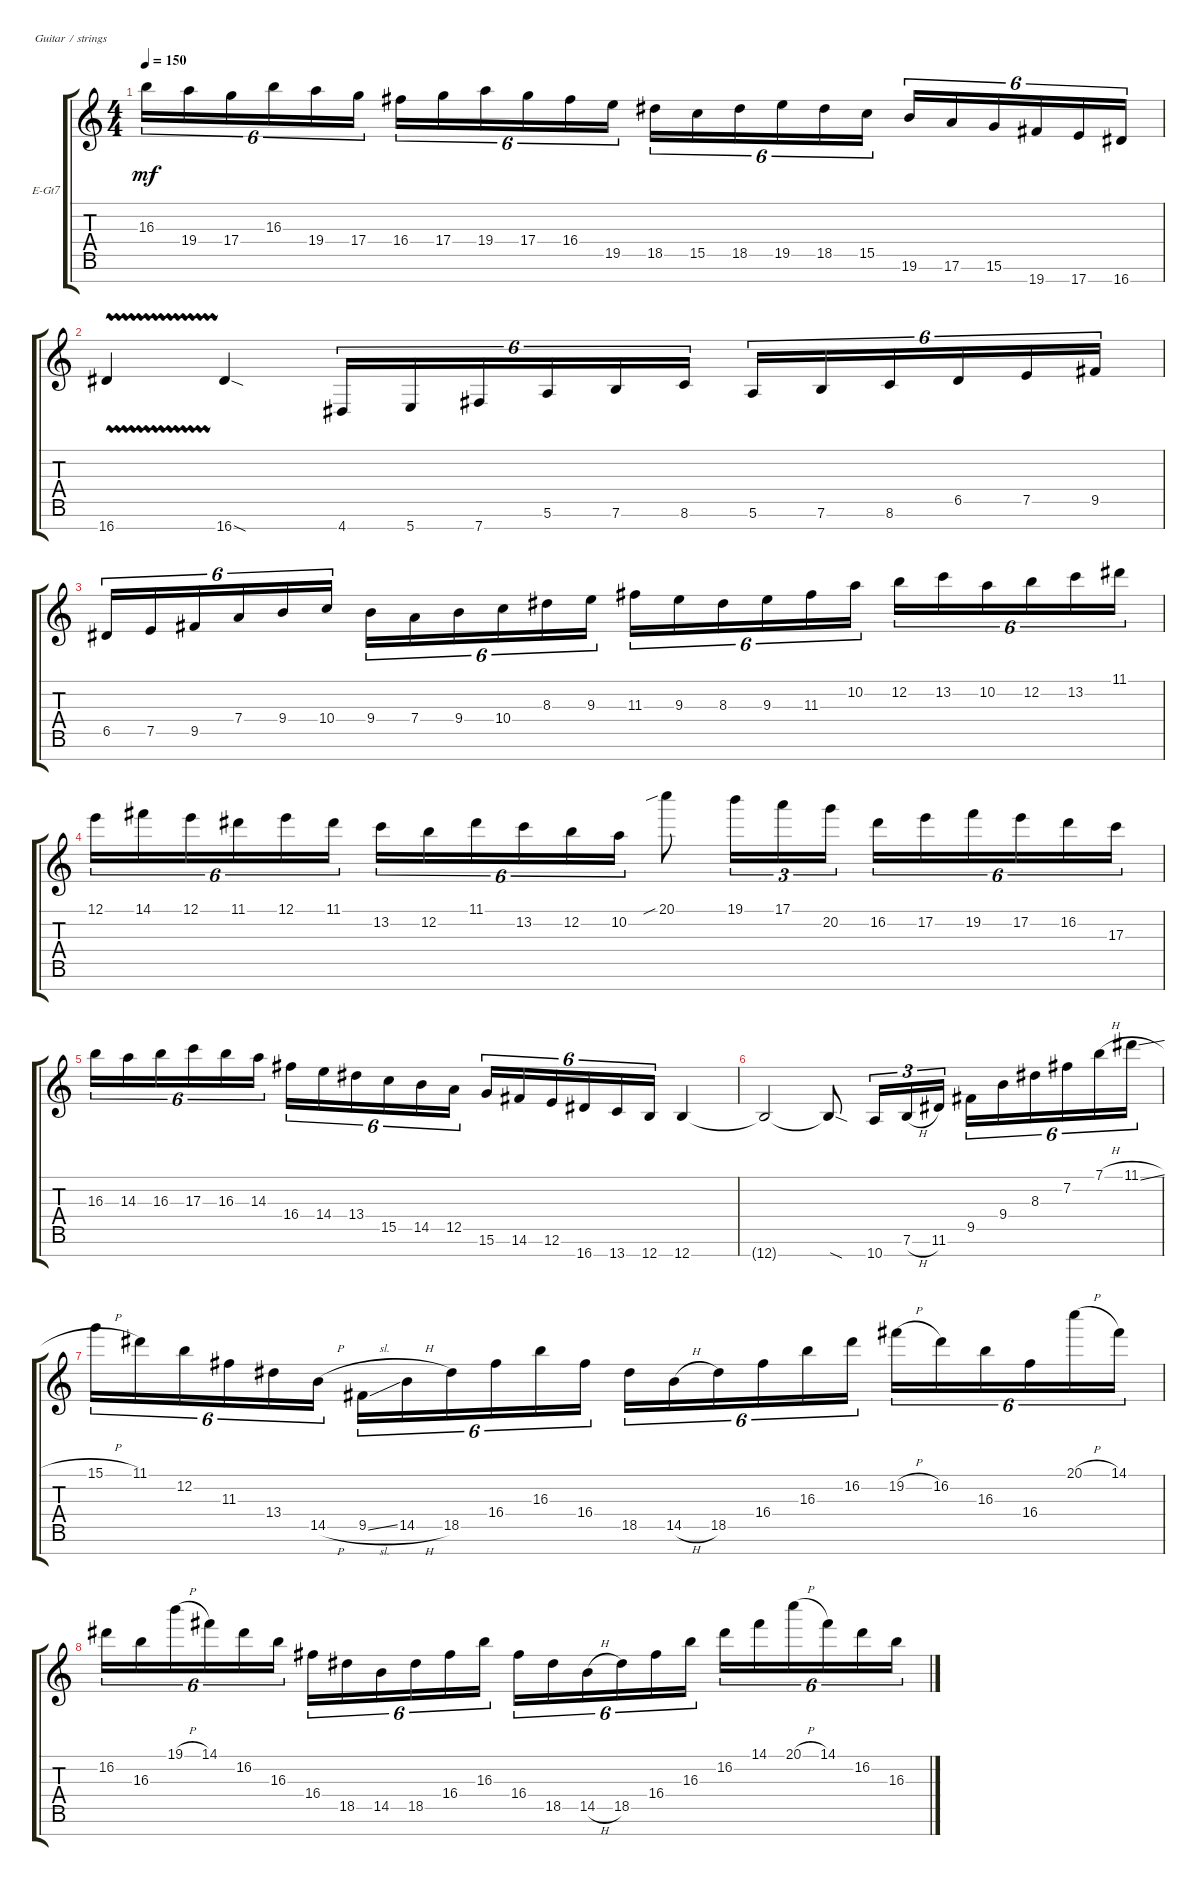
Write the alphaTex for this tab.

\defaultSystemsLayout 4
\bracketExtendMode groupsimilarinstruments
\firstSystemTrackNameOrientation horizontal
\otherSystemsTrackNameOrientation horizontal
\track ("Lead Guitar" "E-Gt7") {instrument distortionguitar}
\staff {score tabs}
\tuning (E4 B3 G3 D3 A2 E2 B1)
\ts (4 4)
\tempo 150
\clef g2
\ks c
16.3.16{tu (6 4) dy mf} 19.4.16{tu (6 4)} 17.4.16{tu (6 4)} 16.3.16{tu (6 4)} 19.4.16{tu (6 4)} 17.4.16{tu (6 4)} 16.4.16{tu (6 4)} 17.4.16{tu (6 4)} 19.4.16{tu (6 4)} 17.4.16{tu (6 4)} 16.4.16{tu (6 4)} 19.5.16{tu (6 4)} 18.5.16{tu (6 4)} 15.5.16{tu (6 4)} 18.5.16{tu (6 4)} 19.5.16{tu (6 4)} 18.5.16{tu (6 4)} 15.5.16{tu (6 4)} 19.6.16{tu (6 4)} 17.6.16{tu (6 4)} 15.6.16{tu (6 4)} 19.7.16{tu (6 4)} 17.7.16{tu (6 4)} 16.7.16{tu (6 4)} |
16.7{vw}.4 16.7{sod}.4 4.7.16{tu (6 4)} 5.7.16{tu (6 4)} 7.7.16{tu (6 4)} 5.6.16{tu (6 4)} 7.6.16{tu (6 4)} 8.6.16{tu (6 4)} 5.6.16{tu (6 4)} 7.6.16{tu (6 4)} 8.6.16{tu (6 4)} 6.5.16{tu (6 4)} 7.5.16{tu (6 4)} 9.5.16{tu (6 4)} |
6.5.16{tu (6 4)} 7.5.16{tu (6 4)} 9.5.16{tu (6 4)} 7.4.16{tu (6 4)} 9.4.16{tu (6 4)} 10.4.16{tu (6 4)} 9.4.16{tu (6 4)} 7.4.16{tu (6 4)} 9.4.16{tu (6 4)} 10.4.16{tu (6 4)} 8.3.16{tu (6 4)} 9.3.16{tu (6 4)} 11.3.16{tu (6 4)} 9.3.16{tu (6 4)} 8.3.16{tu (6 4)} 9.3.16{tu (6 4)} 11.3.16{tu (6 4)} 10.2.16{tu (6 4)} 12.2.16{tu (6 4)} 13.2.16{tu (6 4)} 10.2.16{tu (6 4)} 12.2.16{tu (6 4)} 13.2.16{tu (6 4)} 11.1.16{tu (6 4)} |
12.1.16{tu (6 4)} 14.1.16{tu (6 4)} 12.1.16{tu (6 4)} 11.1.16{tu (6 4)} 12.1.16{tu (6 4)} 11.1.16{tu (6 4)} 13.2.16{tu (6 4)} 12.2.16{tu (6 4)} 11.1.16{tu (6 4)} 13.2.16{tu (6 4)} 12.2.16{tu (6 4)} 10.2.16{tu (6 4)} 20.1{sib}.8 19.1.16{tu (3 2)} 17.1.16{tu (3 2)} 20.2.16{tu (3 2)} 16.2.16{tu (6 4)} 17.2.16{tu (6 4)} 19.2.16{tu (6 4)} 17.2.16{tu (6 4)} 16.2.16{tu (6 4)} 17.3.16{tu (6 4)} |
16.3.16{tu (6 4)} 14.3.16{tu (6 4)} 16.3.16{tu (6 4)} 17.3.16{tu (6 4)} 16.3.16{tu (6 4)} 14.3.16{tu (6 4)} 16.4.16{tu (6 4)} 14.4.16{tu (6 4)} 13.4.16{tu (6 4)} 15.5.16{tu (6 4)} 14.5.16{tu (6 4)} 12.5.16{tu (6 4)} 15.6.16{tu (6 4)} 14.6.16{tu (6 4)} 12.6.16{tu (6 4)} 16.7.16{tu (6 4)} 13.7.16{tu (6 4)} 12.7.16{tu (6 4)} 12.7.4 |
12.7{t}.2 12.7{sod t}.8 10.7.16{tu (3 2)} 7.6{h}.16{tu (3 2)} 11.6.16{tu (3 2)} 9.5.16{tu (6 4)} 9.4.16{tu (6 4)} 8.3.16{tu (6 4)} 7.2.16{tu (6 4)} 7.1{h}.16{tu (6 4)} 11.1{sl}.16{tu (6 4)} |
15.1{h}.16{tu (6 4)} 11.1.16{tu (6 4)} 12.2.16{tu (6 4)} 11.3.16{tu (6 4)} 13.4.16{tu (6 4)} 14.5{h}.16{tu (6 4)} 9.5{sl}.16{tu (6 4)} 14.5{h}.16{tu (6 4)} 18.5.16{tu (6 4)} 16.4.16{tu (6 4)} 16.3.16{tu (6 4)} 16.4.16{tu (6 4)} 18.5.16{tu (6 4)} 14.5{h}.16{tu (6 4)} 18.5.16{tu (6 4)} 16.4.16{tu (6 4)} 16.3.16{tu (6 4)} 16.2.16{tu (6 4)} 19.2{h}.16{tu (6 4)} 16.2.16{tu (6 4)} 16.3.16{tu (6 4)} 16.4.16{tu (6 4)} 20.1{h}.16{tu (6 4)} 14.1.16{tu (6 4)} |
16.2.16{tu (6 4)} 16.3.16{tu (6 4)} 19.1{h}.16{tu (6 4)} 14.1.16{tu (6 4)} 16.2.16{tu (6 4)} 16.3.16{tu (6 4)} 16.4.16{tu (6 4)} 18.5.16{tu (6 4)} 14.5.16{tu (6 4)} 18.5.16{tu (6 4)} 16.4.16{tu (6 4)} 16.3.16{tu (6 4)} 16.4.16{tu (6 4)} 18.5.16{tu (6 4)} 14.5{h}.16{tu (6 4)} 18.5.16{tu (6 4)} 16.4.16{tu (6 4)} 16.3.16{tu (6 4)} 16.2.16{tu (6 4)} 14.1.16{tu (6 4)} 20.1{h}.16{tu (6 4)} 14.1.16{tu (6 4)} 16.2.16{tu (6 4)} 16.3.16{tu (6 4)}
